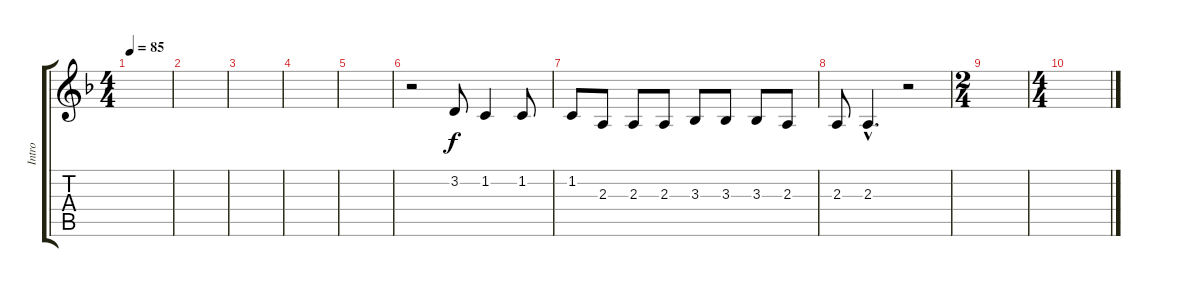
\track ("Intro" "Intro") {instrument panflute}
\staff {score tabs}
\tuning (E4 B3 G3 D3 A2 E2) {hide}
\ts (4 4)
\tempo 85
\clef g2
\ks f
|
|
|
|
|
r.2{volume 12} 3.2.8 1.2.4 1.2.8 |
1.2.8 2.3.8 2.3.8 2.3.8 3.3.8 3.3.8 3.3.8 2.3.8 |
2.3.8 2.3{hac}.4{d} r.2 |
\ts (2 4)
|
\ts (4 4)
